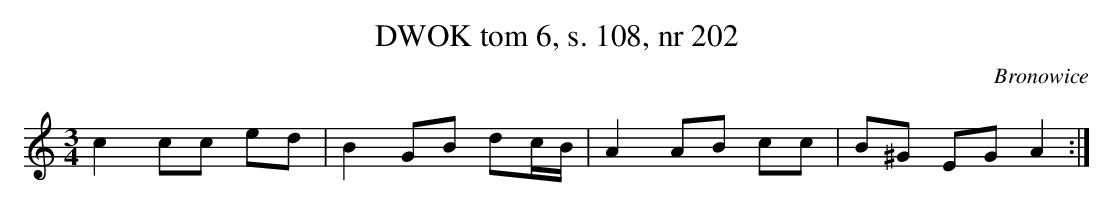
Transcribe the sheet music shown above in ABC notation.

X:1
T:DWOK tom 6, s. 108, nr 202
O:Bronowice
L:1/16
M:3/4
K:C
c4 c2c2 e2d2|B4 G2B2 d2cB|A4 A2B2 c2c2|B2^G2 E2G2 A4:|
